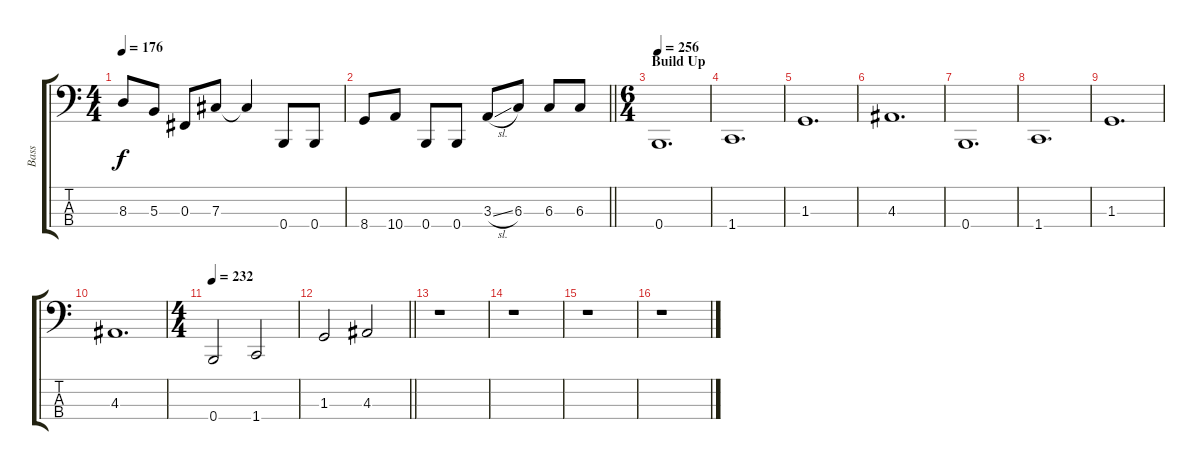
\track ("Bass" "Bass") {instrument electricbassfinger}
\staff {score tabs}
\tuning (E2 B1 Gb1 B0) {hide}
\ts (4 4)
\tempo 176
\clef f4
\ks c
8.3.8{dy f} 5.3.8 0.3.8 7.3.8 7.3{t}.4 0.4.8 0.4.8 |
\barLineRight lightlight
8.4.8 10.4.8 0.4.8 0.4.8 3.3{sl}.8 6.3.8 6.3.8 6.3.8 |
\ts (6 4)
\section ("" "Build Up")
\tempo 256
0.4.1{d} |
1.4.1{d} |
1.3.1{d} |
4.3.1{d} |
0.4.1{d} |
1.4.1{d} |
1.3.1{d} |
4.3.1{d} |
\ts (4 4)
\tempo 232
0.4.2 1.4.2 |
\barLineRight lightlight
1.3.2 4.3.2 |
\section ("" "")
r.1 |
r.1 |
r.1 |
r.1
